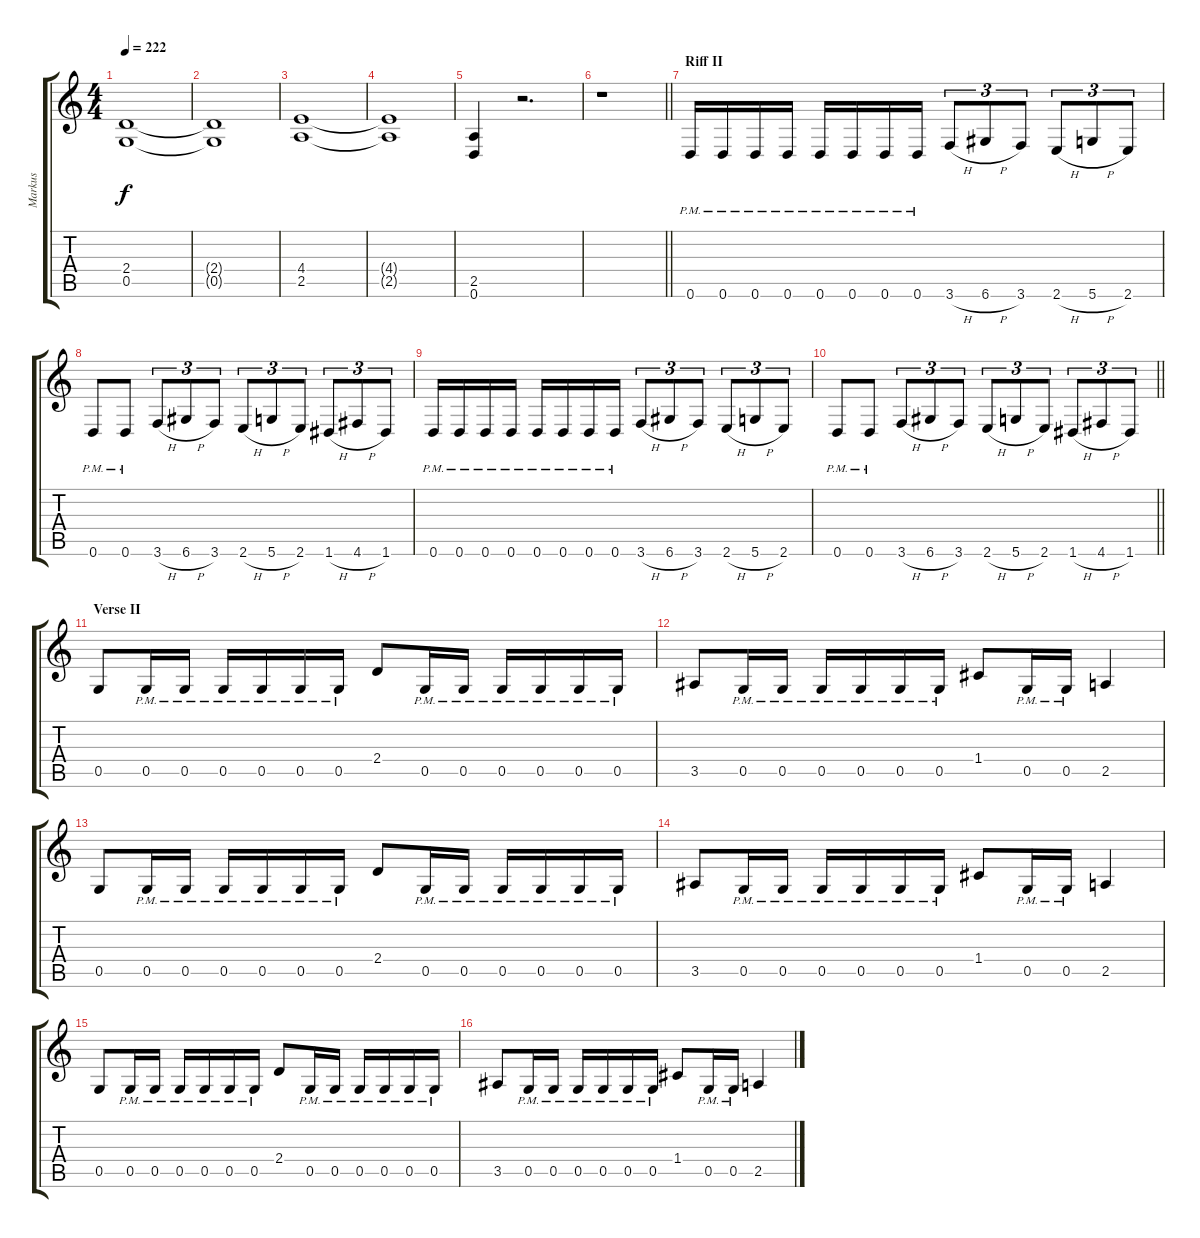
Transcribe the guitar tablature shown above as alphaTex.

\track ("Markus" "Markus") {instrument distortionguitar}
\staff {score tabs}
\tuning (D4 A3 F3 C3 G2 D2) {hide}
\ts (4 4)
\tempo 222
\clef g2
\ks c
(2.4 0.5).1{dy f} |
(2.4{t} 0.5{t}).1 |
(4.4 2.5).1 |
(4.4{t} 2.5{t}).1 |
(2.5 0.6).4 r.2{d} |
\barLineRight lightlight
r.1 |
\section ("" "Riff II")
0.6{pm}.16 0.6{pm}.16 0.6{pm}.16 0.6{pm}.16 0.6{pm}.16 0.6{pm}.16 0.6{pm}.16 0.6{pm}.16 3.6{h}.8{tu (3 2)} 6.6{h}.8{tu (3 2)} 3.6.8{tu (3 2)} 2.6{h}.8{tu (3 2)} 5.6{h}.8{tu (3 2)} 2.6.8{tu (3 2)} |
0.6{pm}.8 0.6{pm}.8 3.6{h}.8{tu (3 2)} 6.6{h}.8{tu (3 2)} 3.6.8{tu (3 2)} 2.6{h}.8{tu (3 2)} 5.6{h}.8{tu (3 2)} 2.6.8{tu (3 2)} 1.6{h}.8{tu (3 2)} 4.6{h}.8{tu (3 2)} 1.6.8{tu (3 2)} |
0.6{pm}.16 0.6{pm}.16 0.6{pm}.16 0.6{pm}.16 0.6{pm}.16 0.6{pm}.16 0.6{pm}.16 0.6{pm}.16 3.6{h}.8{tu (3 2)} 6.6{h}.8{tu (3 2)} 3.6.8{tu (3 2)} 2.6{h}.8{tu (3 2)} 5.6{h}.8{tu (3 2)} 2.6.8{tu (3 2)} |
\barLineRight lightlight
0.6{pm}.8 0.6{pm}.8 3.6{h}.8{tu (3 2)} 6.6{h}.8{tu (3 2)} 3.6.8{tu (3 2)} 2.6{h}.8{tu (3 2)} 5.6{h}.8{tu (3 2)} 2.6.8{tu (3 2)} 1.6{h}.8{tu (3 2)} 4.6{h}.8{tu (3 2)} 1.6.8{tu (3 2)} |
\section ("" "Verse II")
0.5.8 0.5{pm}.16 0.5{pm}.16 0.5{pm}.16 0.5{pm}.16 0.5{pm}.16 0.5{pm}.16 2.4.8 0.5{pm}.16 0.5{pm}.16 0.5{pm}.16 0.5{pm}.16 0.5{pm}.16 0.5{pm}.16 |
3.5.8 0.5{pm}.16 0.5{pm}.16 0.5{pm}.16 0.5{pm}.16 0.5{pm}.16 0.5{pm}.16 1.4.8 0.5{pm}.16 0.5{pm}.16 2.5.4 |
0.5.8 0.5{pm}.16 0.5{pm}.16 0.5{pm}.16 0.5{pm}.16 0.5{pm}.16 0.5{pm}.16 2.4.8 0.5{pm}.16 0.5{pm}.16 0.5{pm}.16 0.5{pm}.16 0.5{pm}.16 0.5{pm}.16 |
3.5.8 0.5{pm}.16 0.5{pm}.16 0.5{pm}.16 0.5{pm}.16 0.5{pm}.16 0.5{pm}.16 1.4.8 0.5{pm}.16 0.5{pm}.16 2.5.4 |
0.5.8 0.5{pm}.16 0.5{pm}.16 0.5{pm}.16 0.5{pm}.16 0.5{pm}.16 0.5{pm}.16 2.4.8 0.5{pm}.16 0.5{pm}.16 0.5{pm}.16 0.5{pm}.16 0.5{pm}.16 0.5{pm}.16 |
3.5.8 0.5{pm}.16 0.5{pm}.16 0.5{pm}.16 0.5{pm}.16 0.5{pm}.16 0.5{pm}.16 1.4.8 0.5{pm}.16 0.5{pm}.16 2.5.4
